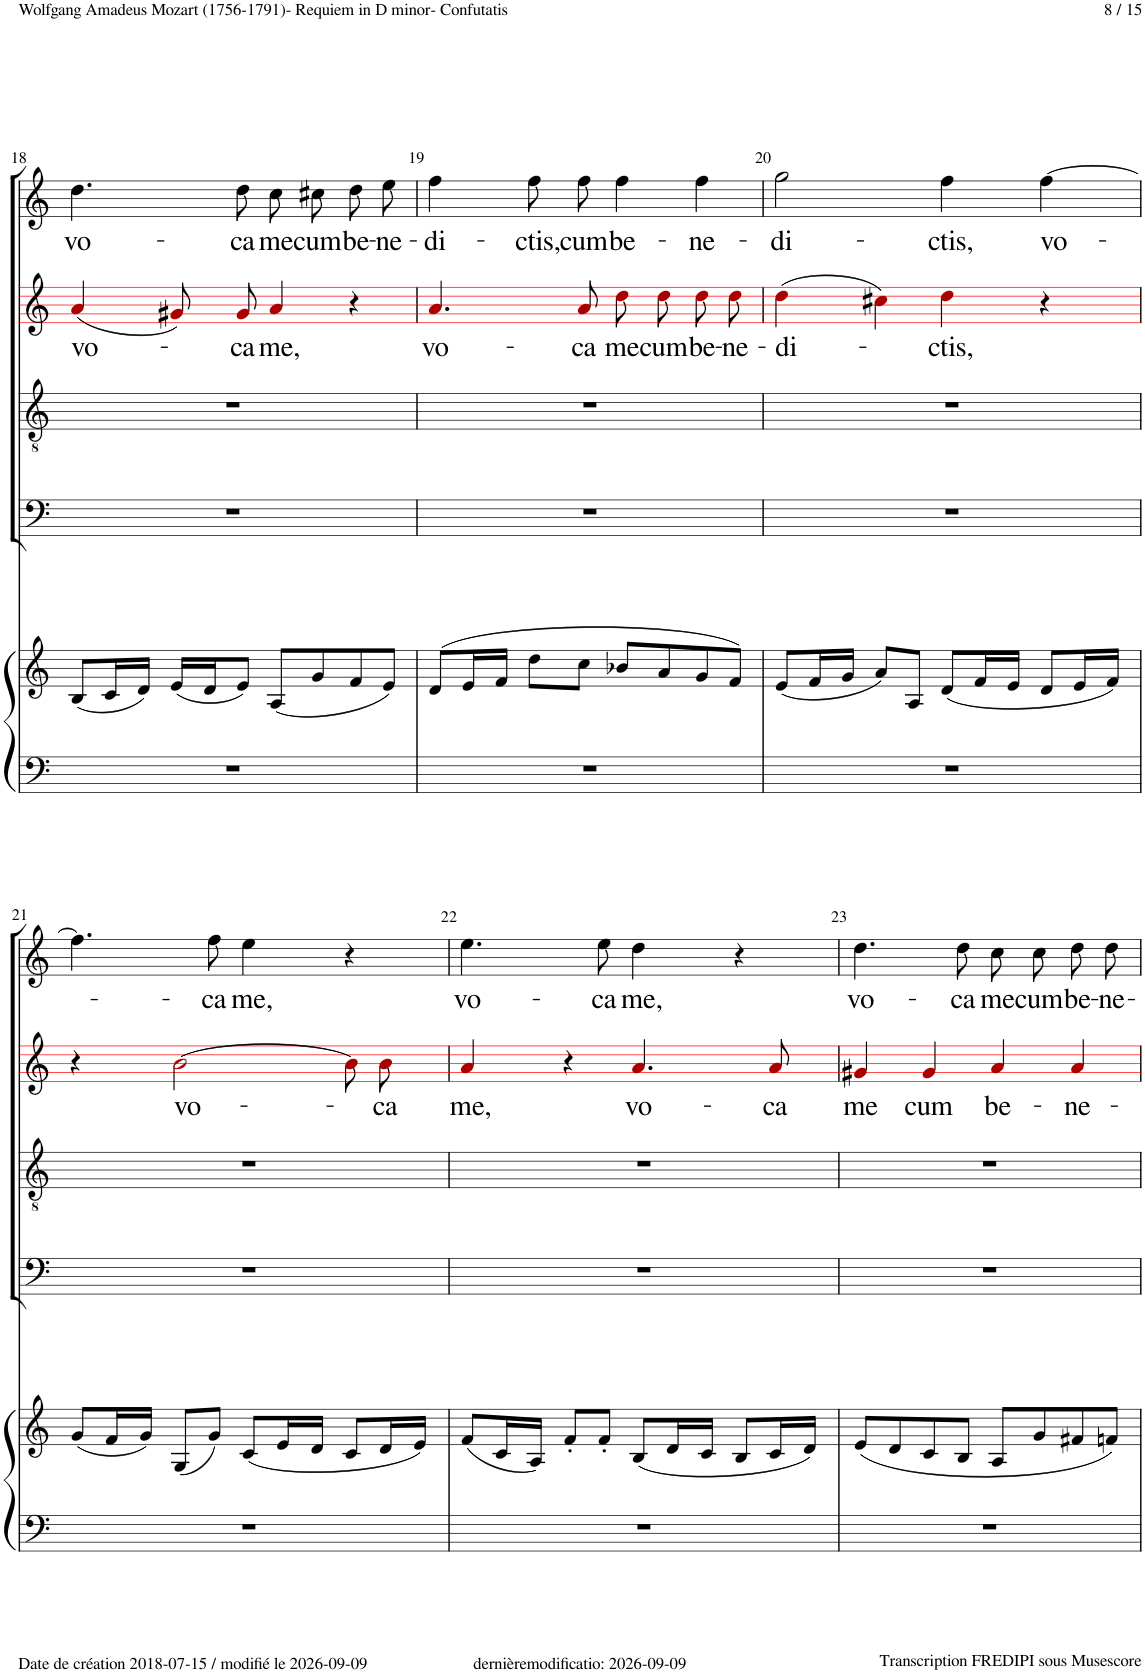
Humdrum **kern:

**kern	**kern	**kern	**kern	**kern	**text	**kern	**text
*part5	*part5	*part4	*part3	*part2	*part2	*part1	*part1
*staff6	*staff5	*staff4	*staff3	*staff2	*staff2	*staff1	*staff1
*I"Piano	*	*I"Bass	*I"Tenor	*I"Alto	*	*I"Soprano	*
*I'Pno	*	*	*	*	*	*	*
!!LO:PB:g=z
*clefF4	*clefG2	*clefF4	*clefGv2	*clefG2	*	*clefG2	*
*	*	*	*	*ITrd1c2	*	*	*
*k[]	*k[]	*k[]	*k[]	*k[]	*	*k[]	*
*M4/4	*M4/4	*M4/4	*M4/4	*M4/4	*	*M4/4	*
*met(c)	*met(c)	*met(c)	*met(c)	*met(c)	*	*met(c)	*
=18	=18	=18	=18	=18	=18	=18	=18
!	!	!	!	!	!LO:LY:b	!	!LO:LY:b
1r	(8B/L	1r	1r	(4a!i/	vo-	4.dd!\	vo-
.	16c/L	.	.	.	.	.	.
.	16d/JJ)	.	.	.	.	.	.
.	(16e/LL	.	.	8g#X!i/L)	.	.	.
.	16d/J	.	.	.	.	.	.
!	!	!	!	!	!LO:LY:b	!	!LO:LY:b
.	8e/J)	.	.	8g#!i/J	-ca	8dd!\	-ca
!	!	!	!	!	!LO:LY:b	!	!LO:LY:b
.	(8A/L	.	.	4a!i/	me,	8cc!\L	me
!	!	!	!	!	!	!	!LO:LY:b
.	8g/	.	.	.	.	8cc#X!\J	cum
!	!	!	!	!	!	!	!LO:LY:b
.	8f/	.	.	4r	.	8dd!\L	be-
!	!	!	!	!	!	!	!LO:LY:b
.	8e/J)	.	.	.	.	8ee!\J	-ne-
=19	=19	=19	=19	=19	=19	=19	=19
!	!	!	!	!	!LO:LY:b	!	!LO:LY:b
1r	(8d/L	1r	1r	4.a!i/	vo-	4ff!\	-di-
.	16e/L	.	.	.	.	.	.
.	16f/JJ	.	.	.	.	.	.
!	!	!	!	!	!	!	!LO:LY:b
.	8dd\L	.	.	.	.	8ff'~!\L	-ctis,
!	!	!	!	!	!LO:LY:b	!	!LO:LY:b
.	8cc\J	.	.	8a!i/	-ca	8ff!\J	cum
!	!	!	!	!	!LO:LY:b	!	!LO:LY:b
.	8b-X/L	.	.	8dd!i\L	me	4ff!\	be-
!	!	!	!	!	!LO:LY:b	!	!
.	8a/	.	.	8dd!i\J	cum	.	.
!	!	!	!	!	!LO:LY:b	!	!LO:LY:b
.	8g/	.	.	8dd!i\L	be-	4ff!\	-ne-
!	!	!	!	!	!LO:LY:b	!	!
.	8f/J)	.	.	8dd!i\J	-ne-	.	.
=20	=20	=20	=20	=20	=20	=20	=20
!	!	!	!	!	!LO:LY:b	!	!LO:LY:b
1r	(8e/L	1r	1r	(4dd!i\	-di-	2gg!\	-di-
.	16f/L	.	.	.	.	.	.
.	16g/JJ	.	.	.	.	.	.
.	8a/L)	.	.	4cc#X!i\)	.	.	.
.	8A/J	.	.	.	.	.	.
!	!	!	!	!	!LO:LY:b	!	!LO:LY:b
.	(8d/L	.	.	4dd!i\	-ctis,	4ff'~!\	-ctis,
.	16f/L	.	.	.	.	.	.
.	16e/JJ	.	.	.	.	.	.
!	!	!	!	!	!	!	!LO:LY:b
.	8d/L	.	.	4r	.	[4ff!\	vo-
.	16e/L	.	.	.	.	.	.
.	16f/JJ)	.	.	.	.	.	.
!!LO:LB:g=z
=21	=21	=21	=21	=21	=21	=21	=21
1r	(8g/L	1r	1r	4r	.	4.ff!\]	.
.	16f/L	.	.	.	.	.	.
.	16g/JJ)	.	.	.	.	.	.
!	!	!	!	!	!LO:LY:b	!	!
.	(8G/L	.	.	[2b!i\	vo-	.	.
!	!	!	!	!	!	!	!LO:LY:b
.	8g/J)	.	.	.	.	8ff!\	-ca
!	!	!	!	!	!	!	!LO:LY:b
.	(8c/L	.	.	.	.	4ee!\	me,
.	16e/L	.	.	.	.	.	.
.	16d/JJ	.	.	.	.	.	.
.	8c/L	.	.	8b!i\L]	.	4r	.
!	!	!	!	!	!LO:LY:b	!	!
.	16d/L	.	.	8b!i\J	-ca	.	.
.	16e/JJ)	.	.	.	.	.	.
=22	=22	=22	=22	=22	=22	=22	=22
!	!	!	!	!	!LO:LY:b	!	!LO:LY:b
1r	(8f/L	1r	1r	4a!i/	me,	4.ee!\	vo-
.	16c/L	.	.	.	.	.	.
.	16A/JJ)	.	.	.	.	.	.
.	8f'/L	.	.	4r	.	.	.
!	!	!	!	!	!	!	!LO:LY:b
.	8f'/J	.	.	.	.	8ee!\	-ca
!	!	!	!	!	!LO:LY:b	!	!LO:LY:b
.	(8B/L	.	.	4.a!i/	vo-	4dd!\	me,
.	16d/L	.	.	.	.	.	.
.	16c/JJ	.	.	.	.	.	.
.	8B/L	.	.	.	.	4r	.
!	!	!	!	!	!LO:LY:b	!	!
.	16c/L	.	.	8a!i/	-ca	.	.
.	16d/JJ)	.	.	.	.	.	.
=23	=23	=23	=23	=23	=23	=23	=23
!	!	!	!	!	!LO:LY:b	!	!LO:LY:b
1r	(8e/L	1r	1r	4g#X!i/	me	4.dd!\	vo-
.	8d/	.	.	.	.	.	.
!	!	!	!	!	!LO:LY:b	!	!
.	8c/	.	.	4g#!i/	cum	.	.
!	!	!	!	!	!	!	!LO:LY:b
.	8B/J	.	.	.	.	8dd!\	-ca
!	!	!	!	!	!LO:LY:b	!	!LO:LY:b
.	8A/L	.	.	4a!i/	be-	8cc!\L	me
!	!	!	!	!	!	!	!LO:LY:b
.	8g/	.	.	.	.	8cc!\J	cum
!	!	!	!	!	!LO:LY:b	!	!LO:LY:b
.	8f#X/	.	.	4a!i/	-ne-	8dd!\L	be-
!	!	!	!	!	!	!	!LO:LY:b
.	8fn/J)	.	.	.	.	8dd!\J	-ne-
=	=	=	=	=	=	=	=
*-	*-	*-	*-	*-	*-	*-	*-
